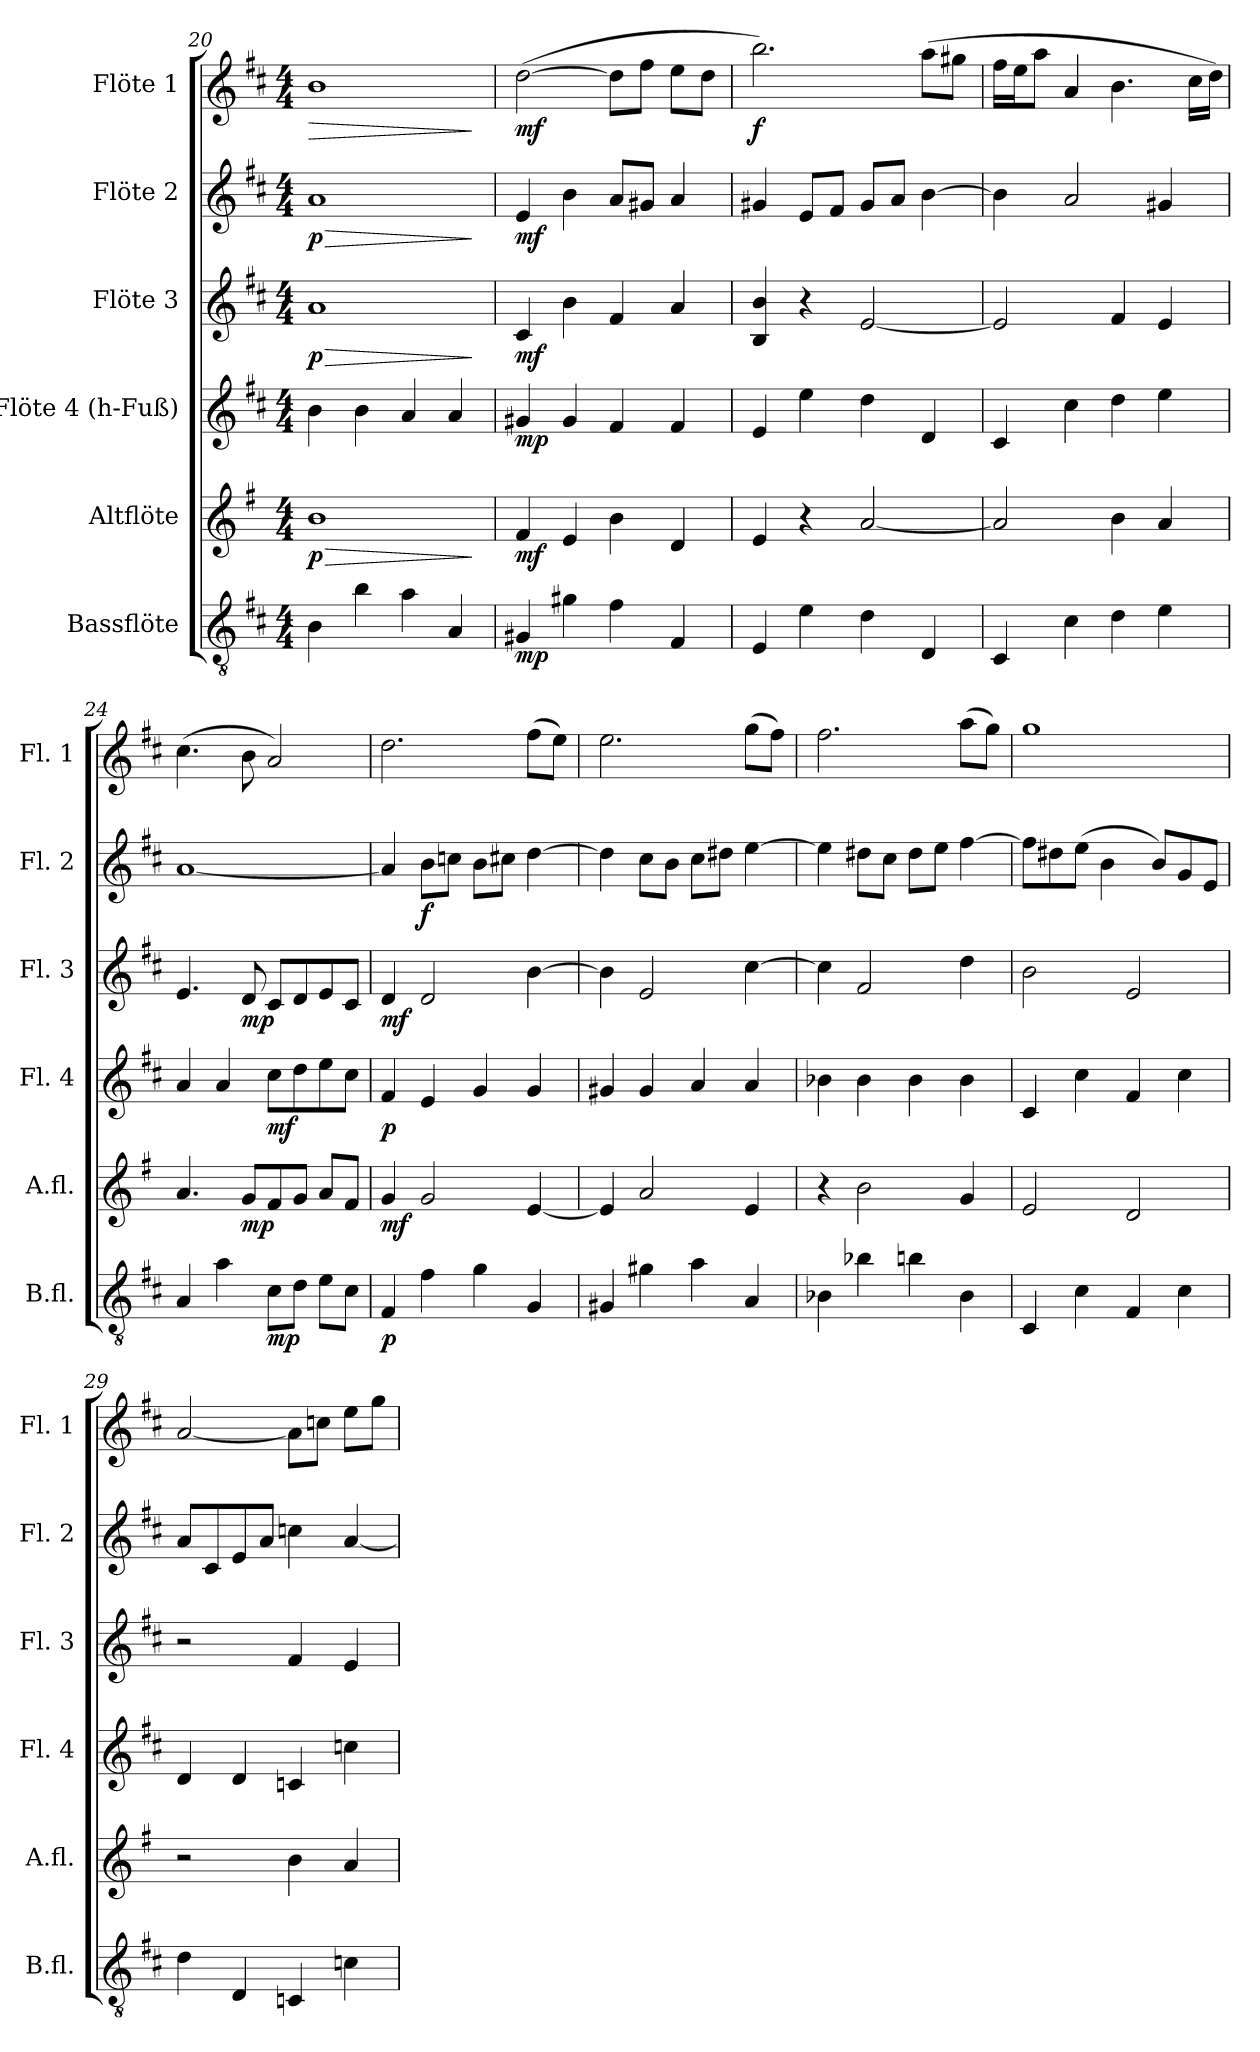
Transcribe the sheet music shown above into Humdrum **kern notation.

**kern	**dynam	**kern	**dynam	**kern	**dynam	**kern	**dynam	**kern	**dynam	**kern	**dynam
*part6	*part6	*part5	*part5	*part4	*part4	*part3	*part3	*part2	*part2	*part1	*part1
*staff6	*staff6	*staff5	*staff5	*staff4	*staff4	*staff3	*staff3	*staff2	*staff2	*staff1	*staff1
*I"Bassflöte	*	*I"Altflöte	*	*I"Flöte 4 (h-Fuß)	*	*I"Flöte 3	*	*I"Flöte 2	*	*I"Flöte 1	*
*I'B.fl.	*	*I'A.fl.	*	*I'Fl. 4	*	*I'Fl. 3	*	*I'Fl. 2	*	*I'Fl. 1	*
*clefGv2	*	*clefG2	*	*clefG2	*	*clefG2	*	*clefG2	*	*clefG2	*
*	*	*ITrd3c5	*	*	*	*	*	*	*	*	*
*k[f#c#]	*	*k[f#c#]	*	*k[f#c#]	*	*k[f#c#]	*	*k[f#c#]	*	*k[f#c#]	*
*M4/4	*	*M4/4	*	*M4/4	*	*M4/4	*	*M4/4	*	*M4/4	*
=20	=20	=20	=20	=20	=20	=20	=20	=20	=20	=20	=20
!	!	!	!LO:HP:b	!	!	!	!LO:HP:b	!	!LO:HP:b	!	!LO:HP:b
!	!	!	!LO:DY:n=1:b	!	!	!	!LO:DY:n=1:b	!	!LO:DY:n=1:b	!	!
4B\	.	1f#	> p	4b\	.	1a	> p	1a	> p	1b	>
4b\	.	.	.	4b\	.	.	.	.	.	.	.
4a\	.	.	.	4a/	.	.	.	.	.	.	.
4A/	.	.	.	4a/	.	.	.	.	.	.	.
.	.	.	]	.	.	.	]	.	]	.	]
=21	=21	=21	=21	=21	=21	=21	=21	=21	=21	=21	=21
!	!LO:DY:b	!	!LO:DY:b	!	!LO:DY:b	!	!LO:DY:b	!	!LO:DY:b	!	!LO:DY:b
4G#X/	mp	4c#/	mf	4g#X/	mp	4c#/	mf	4e/	mf	([2dd\	mf
4g#X\	.	4B/	.	4g#/	.	4b\	.	4b\	.	.	.
4f#\	.	4f#\	.	4f#/	.	4f#/	.	8a/L	.	8dd\L]	.
.	.	.	.	.	.	.	.	8g#X/J	.	8ff#\J	.
4F#/	.	4A/	.	4f#/	.	4a/	.	4a/	.	8ee\L	.
.	.	.	.	.	.	.	.	.	.	8dd\J	.
=22	=22	=22	=22	=22	=22	=22	=22	=22	=22	=22	=22
!	!	!	!	!	!	!	!	!	!	!	!LO:DY:b
4E/	.	4B/	.	4e/	.	4B/ 4b/	.	4g#X/	.	2.bb\)	f
4e\	.	4r	.	4ee\	.	4r	.	8e/L	.	.	.
.	.	.	.	.	.	.	.	8f#/J	.	.	.
4d\	.	[2e/	.	4dd\	.	[2e/	.	8g#/L	.	.	.
.	.	.	.	.	.	.	.	8a/J	.	.	.
4D/	.	.	.	4d/	.	.	.	[4b\	.	(8aa\L	.
.	.	.	.	.	.	.	.	.	.	8gg#X\J	.
=23	=23	=23	=23	=23	=23	=23	=23	=23	=23	=23	=23
4C#/	.	2e/]	.	4c#/	.	2e/]	.	4b\]	.	16ff#\LL	.
.	.	.	.	.	.	.	.	.	.	16ee\J	.
.	.	.	.	.	.	.	.	.	.	8aa\J	.
4c#\	.	.	.	4cc#\	.	.	.	2a/	.	4a/	.
4d\	.	4f#\	.	4dd\	.	4f#/	.	.	.	4.b\	.
4e\	.	4e/	.	4ee\	.	4e/	.	4g#X/	.	.	.
.	.	.	.	.	.	.	.	.	.	16cc#\LL	.
.	.	.	.	.	.	.	.	.	.	16dd\JJ)	.
!!LO:LB:g=z
=24	=24	=24	=24	=24	=24	=24	=24	=24	=24	=24	=24
4A/	.	4.e/	.	4a/	.	4.e/	.	[1a	.	(4.cc#\	.
4a\	.	.	.	4a/	.	.	.	.	.	.	.
!	!	!	!LO:DY:b	!	!	!	!LO:DY:b	!	!	!	!
.	.	8d/L	mp	.	.	8d/	mp	.	.	8b\	.
!	!LO:DY:b	!	!	!	!LO:DY:b	!	!	!	!	!	!
8c#\L	mp	8c#/	.	8cc#\L	mf	8c#/L	.	.	.	2a/)	.
8d\J	.	8d/J	.	8dd\	.	8d/	.	.	.	.	.
8e\L	.	8e/L	.	8ee\	.	8e/	.	.	.	.	.
8c#\J	.	8c#/J	.	8cc#\J	.	8c#/J	.	.	.	.	.
=25	=25	=25	=25	=25	=25	=25	=25	=25	=25	=25	=25
!	!LO:DY:b	!	!LO:DY:b	!	!LO:DY:b	!	!LO:DY:b	!	!	!	!
4F#/	p	4d/	mf	4f#/	p	4d/	mf	4a/]	.	2.dd\	.
!	!	!	!	!	!	!	!	!	!LO:DY:b	!	!
4f#\	.	2d/	.	4e/	.	2d/	.	8b\L	f	.	.
.	.	.	.	.	.	.	.	8ccn\J	.	.	.
4g\	.	.	.	4g/	.	.	.	8b\L	.	.	.
.	.	.	.	.	.	.	.	8cc#X\J	.	.	.
4G/	.	[4B/	.	4g/	.	[4b\	.	[4dd\	.	(8ff#\L	.
.	.	.	.	.	.	.	.	.	.	8ee\J)	.
=26	=26	=26	=26	=26	=26	=26	=26	=26	=26	=26	=26
4G#X/	.	4B/]	.	4g#X/	.	4b\]	.	4dd\]	.	2.ee\	.
4g#X\	.	2e/	.	4g#/	.	2e/	.	8cc#\L	.	.	.
.	.	.	.	.	.	.	.	8b\J	.	.	.
4a\	.	.	.	4a/	.	.	.	8cc#\L	.	.	.
.	.	.	.	.	.	.	.	8dd#X\J	.	.	.
4A/	.	4B/	.	4a/	.	[4cc#\	.	[4ee\	.	(8gg\L	.
.	.	.	.	.	.	.	.	.	.	8ff#\J)	.
=27	=27	=27	=27	=27	=27	=27	=27	=27	=27	=27	=27
4B-X\	.	4r	.	4b-X\	.	4cc#\]	.	4ee\]	.	2.ff#\	.
4b-X\	.	2f#\	.	4b-\	.	2f#/	.	8dd#X\L	.	.	.
.	.	.	.	.	.	.	.	8cc#\J	.	.	.
4bn\	.	.	.	4b-\	.	.	.	8dd#\L	.	.	.
.	.	.	.	.	.	.	.	8ee\J	.	.	.
4B-\	.	4d/	.	4b-\	.	4dd\	.	[4ff#\	.	(8aa\L	.
.	.	.	.	.	.	.	.	.	.	8gg\J)	.
=28	=28	=28	=28	=28	=28	=28	=28	=28	=28	=28	=28
4C#/	.	2B/	.	4c#/	.	2b\	.	8ff#\L]	.	1gg	.
.	.	.	.	.	.	.	.	8dd#X\	.	.	.
4c#\	.	.	.	4cc#\	.	.	.	(8ee\J	.	.	.
.	.	.	.	.	.	.	.	4b\	.	.	.
4F#/	.	2A/	.	4f#/	.	2e/	.	.	.	.	.
.	.	.	.	.	.	.	.	8b/L)	.	.	.
4c#\	.	.	.	4cc#\	.	.	.	8g/	.	.	.
.	.	.	.	.	.	.	.	8e/J	.	.	.
!!LO:PB:g=z
=29	=29	=29	=29	=29	=29	=29	=29	=29	=29	=29	=29
4d\	.	2r	.	4d/	.	2r	.	8a/L	.	[2a/	.
.	.	.	.	.	.	.	.	8c#/	.	.	.
4D/	.	.	.	4d/	.	.	.	8e/	.	.	.
.	.	.	.	.	.	.	.	8a/J	.	.	.
4Cn/	.	4f#\	.	4cn/	.	4f#/	.	4ccn\	.	8a\L]	.
.	.	.	.	.	.	.	.	.	.	8ccn\J	.
4cn\	.	4e/	.	4ccn\	.	4e/	.	[4a/	.	8ee\L	.
.	.	.	.	.	.	.	.	.	.	8gg\J	.
=	=	=	=	=	=	=	=	=	=	=	=
*-	*-	*-	*-	*-	*-	*-	*-	*-	*-	*-	*-
